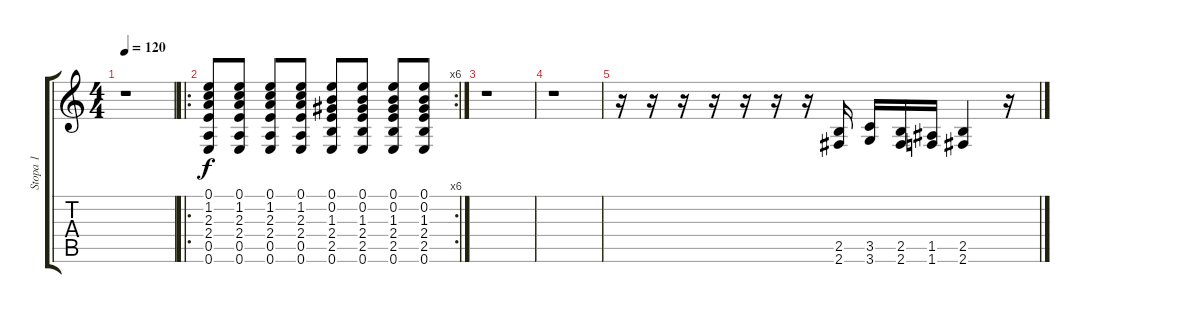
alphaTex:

\track ("Stopa 1" "Stopa 1") {instrument electricguitarmuted}
\staff {score tabs}
\tuning (E4 B3 G3 D3 A2 E2) {hide}
\ts (4 4)
\tempo 120
\clef g2
\ks c
r.1{dy f} |
\ro
\rc 6
(0.1 1.2 2.3 2.4 0.5 0.6).8 (0.1 1.2 2.3 2.4 0.5 0.6).8 (0.1 1.2 2.3 2.4 0.5 0.6).8 (0.1 1.2 2.3 2.4 0.5 0.6).8 (0.1 0.2 1.3 2.4 2.5 0.6).8 (0.1 0.2 1.3 2.4 2.5 0.6).8 (0.1 0.2 1.3 2.4 2.5 0.6).8 (0.1 0.2 1.3 2.4 2.5 0.6).8 |
r.1 |
r.1 |
r.16 r.16 r.16 r.16 r.16 r.16 r.16 (2.5 2.6).16 (3.5 3.6).16 (2.5 2.6).16 (1.5 1.6).16 (2.5 2.6).4 r.16
